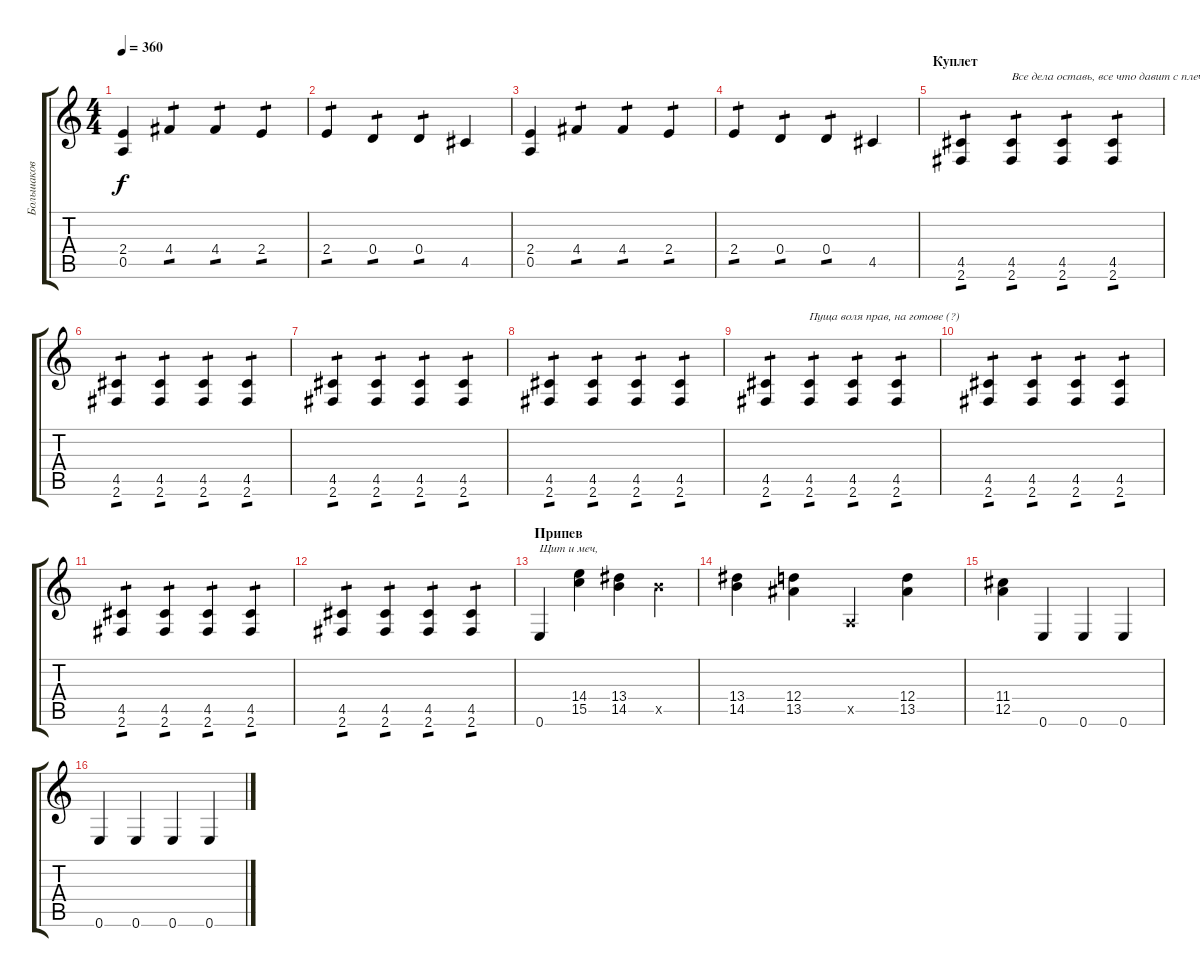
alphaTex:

\track ("Большаков" "Большаков") {instrument overdrivenguitar}
\staff {score tabs}
\tuning (E4 B3 G3 D3 A2 E2) {hide}
\ts (4 4)
\tempo 360
\clef g2
\ks c
(2.4 0.5).4{dy f} 4.4.4{tp 1} 4.4.4{tp 1} 2.4.4{tp 1} |
2.4.4{tp 1} 0.4.4{tp 1} 0.4.4{tp 1} 4.5.4 |
(2.4 0.5).4 4.4.4{tp 1} 4.4.4{tp 1} 2.4.4{tp 1} |
2.4.4{tp 1} 0.4.4{tp 1} 0.4.4{tp 1} 4.5.4 |
\section ("" "Куплет")
(4.5 2.6).4{tp 1} (4.5 2.6).4{txt "Все делa остaвь, все что дaвит с плеч" tp 1} (4.5 2.6).4{tp 1} (4.5 2.6).4{tp 1} |
(4.5 2.6).4{tp 1} (4.5 2.6).4{tp 1} (4.5 2.6).4{tp 1} (4.5 2.6).4{tp 1} |
(4.5 2.6).4{tp 1} (4.5 2.6).4{tp 1} (4.5 2.6).4{tp 1} (4.5 2.6).4{tp 1} |
(4.5 2.6).4{tp 1} (4.5 2.6).4{tp 1} (4.5 2.6).4{tp 1} (4.5 2.6).4{tp 1} |
(4.5 2.6).4{tp 1} (4.5 2.6).4{txt "Пущa воля прaв, нa готове (?)" tp 1} (4.5 2.6).4{tp 1} (4.5 2.6).4{tp 1} |
(4.5 2.6).4{tp 1} (4.5 2.6).4{tp 1} (4.5 2.6).4{tp 1} (4.5 2.6).4{tp 1} |
(4.5 2.6).4{tp 1} (4.5 2.6).4{tp 1} (4.5 2.6).4{tp 1} (4.5 2.6).4{tp 1} |
(4.5 2.6).4{tp 1} (4.5 2.6).4{tp 1} (4.5 2.6).4{tp 1} (4.5 2.6).4{tp 1} |
\section ("" "Припев")
0.6.4{txt "Щит и меч, "} (14.4 15.5).4 (13.4 14.5).4 14.5{x}.4 |
(13.4 14.5).4 (12.4 13.5).4 0.5{x}.4 (12.4 13.5).4 |
(11.4 12.5).4 0.6.4 0.6.4 0.6.4 |
0.6.4 0.6.4 0.6.4 0.6.4
